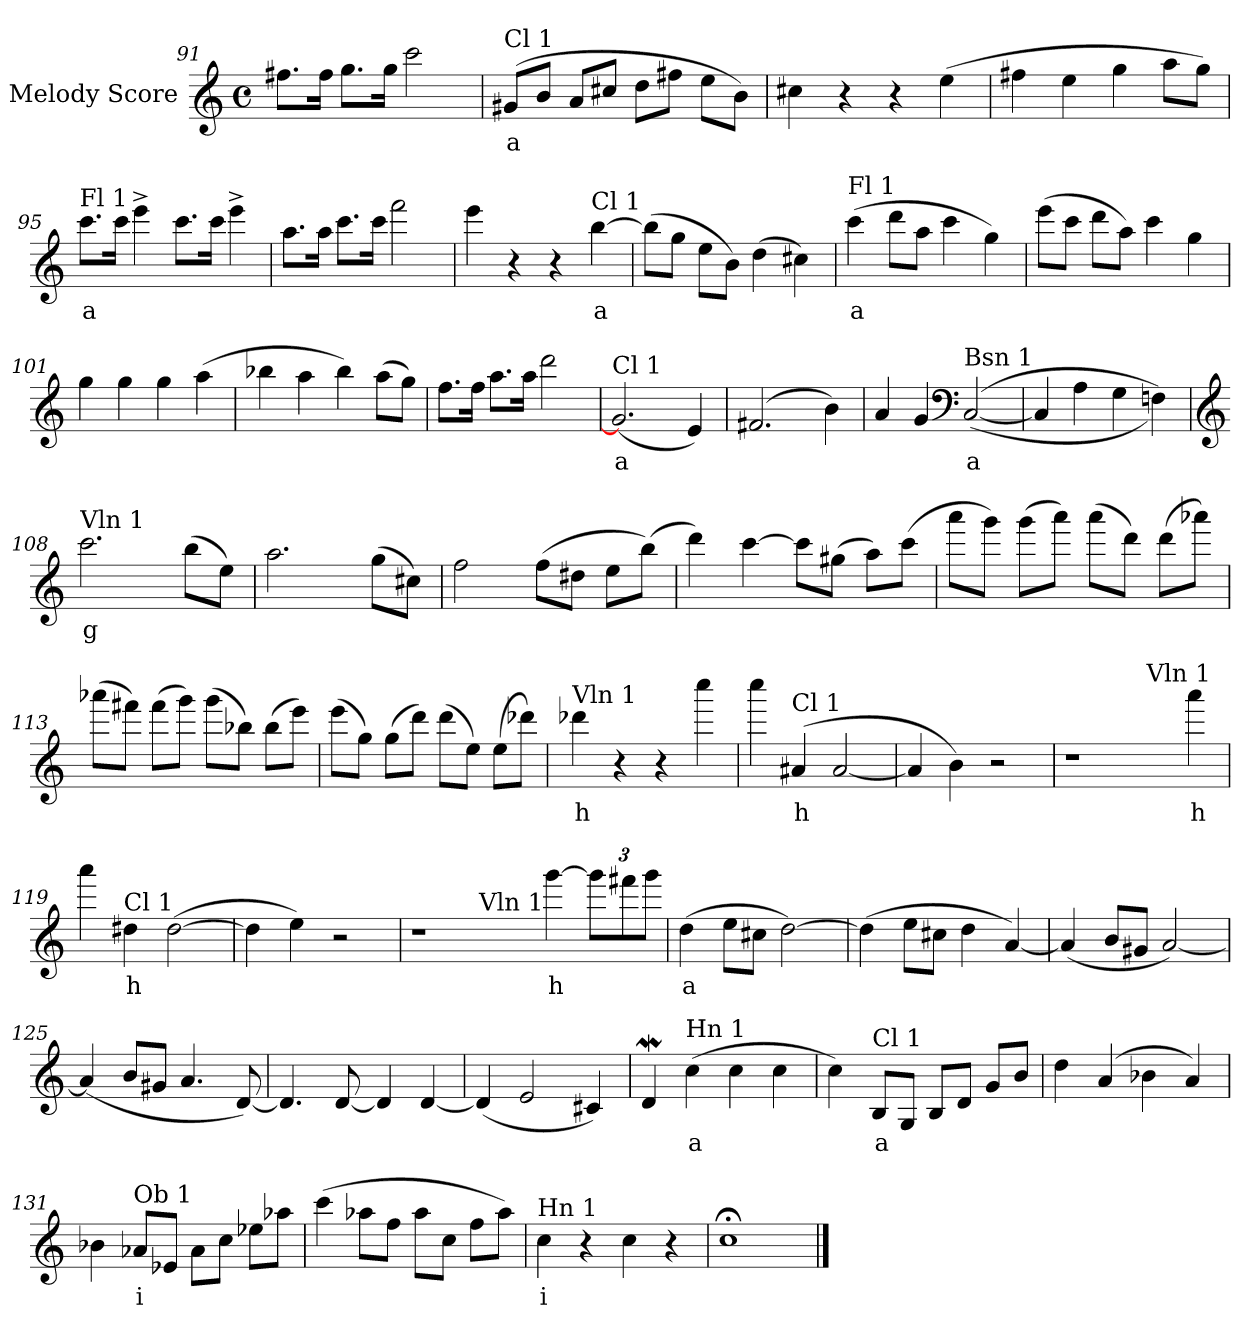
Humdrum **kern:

**kern	**text
*part1	*part1
*staff1	*staff1
*I"Melody Score	*
*clefG2	*
*k[]	*
*M4/4	*
*met(c)	*
=91	=91
8.ff#X\L	.
16ff#\Jk	.
8.gg\L	.
16gg\Jk	.
2ccc\	.
=92	=92
!LO:TX:a:t=Cl 1	!
!	!LO:LY:b:color=#FF0000
(8g#X/L	a
8b/J	.
8a/L	.
8cc#/J	.
8dd\L	.
8ff#\J	.
8ee\L	.
8b\J)	.
=93	=93
4cc#\	.
4r	.
4r	.
(4ee\	.
=94	=94
4ff#\	.
4ee\	.
4gg\	.
8aa\L	.
8gg\J)	.
=95	=95
!LO:TX:a:t=Fl 1	!
!	!LO:LY:b:color=#FF0000
8.ccc\L	a
16ccc\Jk	.
4eee^\	.
8.ccc\L	.
16ccc\Jk	.
4eee^\	.
=96	=96
8.aa\L	.
16aa\Jk	.
8.ccc\L	.
16ccc\Jk	.
2fff\	.
=97	=97
4eee\	.
4r	.
4r	.
!LO:TX:a:t=Cl 1	!
!	!LO:LY:b:color=#FF0000
[4bb\	a
=98	=98
(8bb\L]	.
8gg\J	.
8ee\L	.
8b\J)	.
(4dd\	.
4cc#\)	.
=99	=99
!LO:TX:a:t=Fl 1	!
!	!LO:LY:b:color=#FF0000
(4ccc\	a
8ddd\L	.
8aa\J	.
4ccc\	.
4gg\)	.
=100	=100
(8eee\L	.
8ccc\J	.
8ddd\L	.
8aa\J)	.
4ccc\	.
4gg\	.
=101	=101
4gg\	.
4gg\	.
4gg\	.
(4aa\	.
=102	=102
4bb-X\	.
4aa\	.
4bb-\)	.
(8aa\L	.
8gg\J)	.
=103	=103
8.ff\L	.
16ff\Jk	.
8.aa\L	.
16aa\Jk	.
2ddd\	.
=104	=104
!LO:TX:a:t=Cl 1	!
!	!LO:LY:b:color=#FF0000
(2.g/]	a
4e/)	.
=105	=105
(2.f#/	.
4b\)	.
=106	=106
4a/	.
4g/	.
*clefF4	*
!LO:TX:a:t=Bsn 1	!
!	!LO:LY:b:color=#FF0000
(([2C/	a
=107	=107
4C/]	.
4A\	.
4G\	.
4Fn\))	.
=108	=108
*clefG2	*
!LO:TX:a:t=Vln 1	!
!	!LO:LY:b:color=#FF0000
2.ccc\	g
(8bb\L	.
8ee\J)	.
=109	=109
2.aa\	.
(8gg\L	.
8cc#X\J)	.
=110	=110
2ff\	.
(8ff\L	.
8dd#X\J	.
8ee\L	.
(8bb\J)	.
=111	=111
4ddd\)	.
[4ccc\	.
8ccc\L]	.
(8gg#X\J	.
8aa\L)	.
(8ccc\J	.
=112	=112
8aaa\L	.
8ggg\J)	.
(8ggg\L	.
8aaa\J)	.
(8aaa\L	.
8ddd\J)	.
(8ddd\L	.
8aaa-X\J)	.
=113	=113
(8aaa-X\L	.
8fff#X\J)	.
(8fff#\L	.
8ggg\J)	.
(8ggg\L	.
8bb-X\J)	.
(8bb-\L	.
8eee\J)	.
=114	=114
(8eee\L	.
8gg\J)	.
(8gg\L	.
8ddd\J)	.
(8ddd\L	.
8ee\J)	.
(8ee\L	.
8ddd-X\J)	.
=115	=115
!LO:TX:a:t=Vln 1	!
!	!LO:LY:b:color=#FF0000
4ddd-X\	h
4r	.
4r	.
4cccc\	.
=116	=116
4cccc\	.
!LO:TX:a:t=Cl 1	!
!	!LO:LY:b:color=#FF0000
(4a#X/	h
[2a#/	.
=117	=117
4a#/]	.
4b\)	.
2r	.
=118	=118
*^	*
1r	2.ryy	.
!	!LO:TX:a:t=Vln 1	!
.	2ryy	.
!	!	!LO:LY:b:color=#FF0000
4aaa\	.	h
*v	*v	*
=119	=119
4aaa\	.
!LO:TX:a:t=Cl 1	!
!	!LO:LY:b:color=#FF0000
4dd#X\	h
([2dd#\	.
=120	=120
4dd#\]	.
4ee\)	.
2r	.
=121	=121
*^	*
1r	2ryy	.
!	!LO:TX:a:t=Vln 1	!
.	1ryy	.
!	!	!LO:LY:b:color=#FF0000
[4ggg\	.	h
*Xbrackettup	*	*
12ggg\L]	.	.
12fff#X\	.	.
12ggg\J	.	.
*v	*v	*
=122	=122
*^	*
!LO:TX:a:t=Cl 1	!	!
!	!	!LO:LY:b:color=#FF0000
*v	*v	*
(4dd\	a
8ee\L	.
8cc#\J	.
[2dd\)	.
=123	=123
(4dd\]	.
8ee\L	.
8cc#\J	.
4dd\	.
[4a/)	.
=124	=124
(4a/]	.
8b/L	.
8g#X/J	.
[2a/)	.
=125	=125
(4a/]	.
8b/L	.
8g#X/J	.
4.a/	.
[8d/)	.
=126	=126
4.d/]	.
[8d/	.
4d/]	.
[4d/	.
=127	=127
(4d/]	.
2e/	.
4c#/)	.
=128	=128
4dW	.
!LO:TX:a:t=Hn 1	!
!	!LO:LY:b:color=#FF0000
(4cc\	a
4cc\	.
4cc\	.
=129	=129
4cc)	.
!LO:TX:a:t=Cl 1	!
!	!LO:LY:b:color=#FF0000
8B/L	a
8G/J	.
8B/L	.
8d/J	.
8g/L	.
8b/J	.
=130	=130
4dd\	.
(4a/	.
4b-X\	.
4a/)	.
=131	=131
4b-X	.
!LO:TX:a:t=Ob 1	!
!	!LO:LY:b:color=#FF0000
8a-X/L	i
8e-X/J	.
8a-\L	.
8cc\J	.
8ee-X\L	.
8aa-X\J	.
=132	=132
(4ccc\	.
8aa-X\L	.
8ff\J	.
8aa-\L	.
8cc\J	.
8ff\L	.
8aa-\J)	.
=133	=133
!LO:TX:a:t=Hn 1	!
!	!LO:LY:b:color=#FF0000
4cc\	i
4r	.
4cc\	.
4r	.
=134	=134
1cc;<	.
==	==
*-	*-
